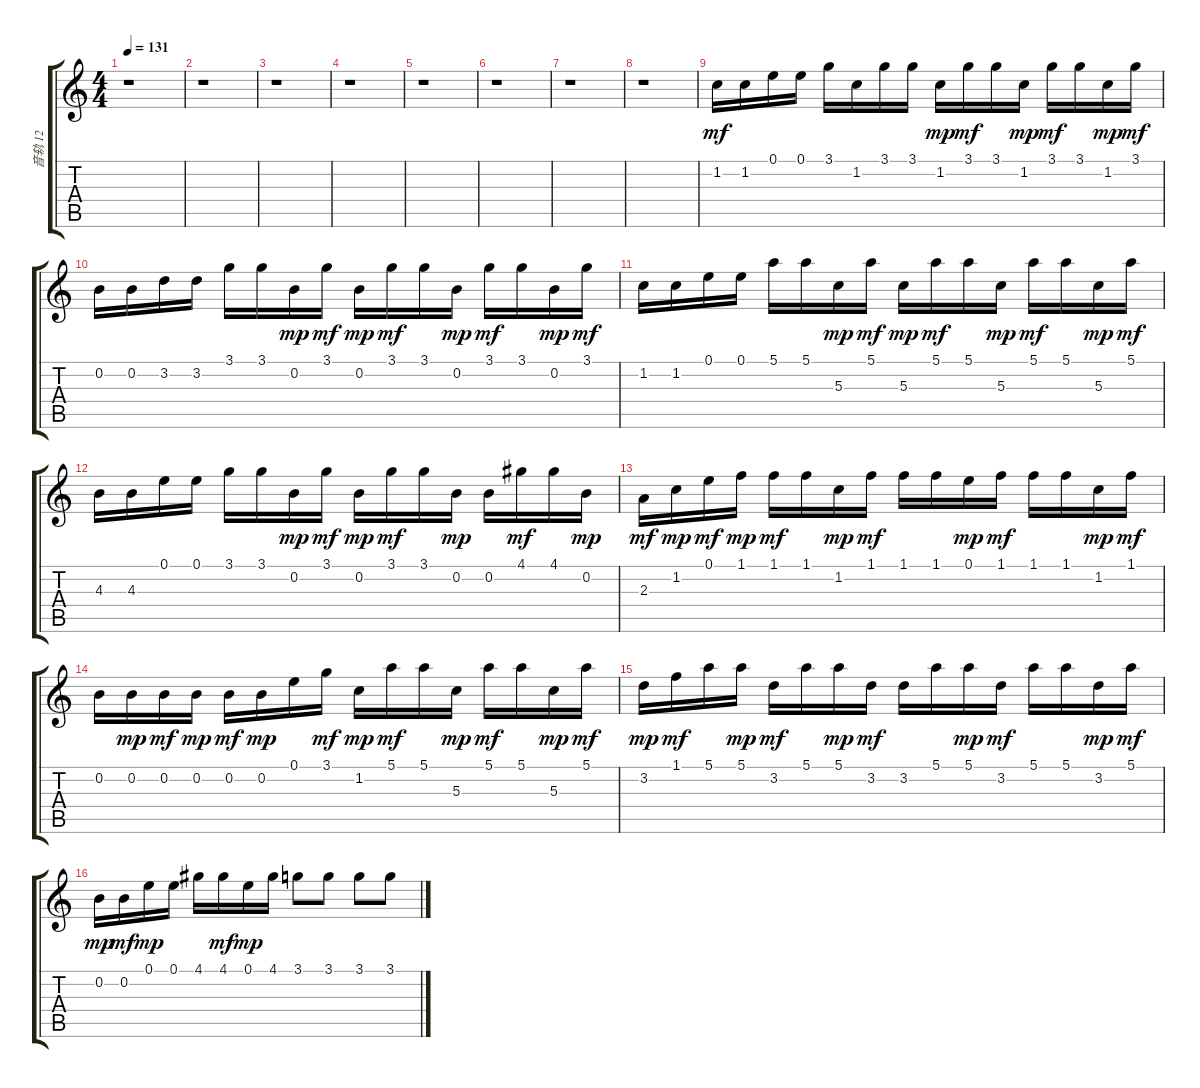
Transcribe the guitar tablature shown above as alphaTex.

\track ("音轨 12" "音轨 12") {instrument distortionguitar}
\staff {score tabs}
\tuning (E4 B3 G3 D3 A2 E2) {hide}
\ts (4 4)
\tempo 131
\clef g2
\ks c
r.1{dy f} |
r.1 |
r.1 |
r.1 |
r.1 |
r.1 |
r.1 |
r.1 |
1.2.16{dy mf} 1.2.16 0.1.16 0.1.16 3.1.16 1.2.16 3.1.16 3.1.16 1.2.16{dy mp} 3.1.16{dy mf} 3.1.16 1.2.16{dy mp} 3.1.16{dy mf} 3.1.16 1.2.16{dy mp} 3.1.16{dy mf} |
0.2.16 0.2.16 3.2.16 3.2.16 3.1.16 3.1.16 0.2.16{dy mp} 3.1.16{dy mf} 0.2.16{dy mp} 3.1.16{dy mf} 3.1.16 0.2.16{dy mp} 3.1.16{dy mf} 3.1.16 0.2.16{dy mp} 3.1.16{dy mf} |
1.2.16 1.2.16 0.1.16 0.1.16 5.1.16 5.1.16 5.3.16{dy mp} 5.1.16{dy mf} 5.3.16{dy mp} 5.1.16{dy mf} 5.1.16 5.3.16{dy mp} 5.1.16{dy mf} 5.1.16 5.3.16{dy mp} 5.1.16{dy mf} |
4.3.16 4.3.16 0.1.16 0.1.16 3.1.16 3.1.16 0.2.16{dy mp} 3.1.16{dy mf} 0.2.16{dy mp} 3.1.16{dy mf} 3.1.16 0.2.16{dy mp} 0.2.16 4.1.16{dy mf} 4.1.16 0.2.16{dy mp} |
2.3.16{dy mf} 1.2.16{dy mp} 0.1.16{dy mf} 1.1.16{dy mp} 1.1.16{dy mf} 1.1.16 1.2.16{dy mp} 1.1.16{dy mf} 1.1.16 1.1.16 0.1.16{dy mp} 1.1.16{dy mf} 1.1.16 1.1.16 1.2.16{dy mp} 1.1.16{dy mf} |
0.2.16 0.2.16{dy mp} 0.2.16{dy mf} 0.2.16{dy mp} 0.2.16{dy mf} 0.2.16{dy mp} 0.1.16 3.1.16{dy mf} 1.2.16{dy mp} 5.1.16{dy mf} 5.1.16 5.3.16{dy mp} 5.1.16{dy mf} 5.1.16 5.3.16{dy mp} 5.1.16{dy mf} |
3.2.16{dy mp} 1.1.16{dy mf} 5.1.16 5.1.16{dy mp} 3.2.16{dy mf} 5.1.16 5.1.16{dy mp} 3.2.16{dy mf} 3.2.16 5.1.16 5.1.16{dy mp} 3.2.16{dy mf} 5.1.16 5.1.16 3.2.16{dy mp} 5.1.16{dy mf} |
0.2.16{dy mp} 0.2.16{dy mf} 0.1.16{dy mp} 0.1.16 4.1.16 4.1.16{dy mf} 0.1.16{dy mp} 4.1.16 3.1.8 3.1.8 3.1.8 3.1.8
